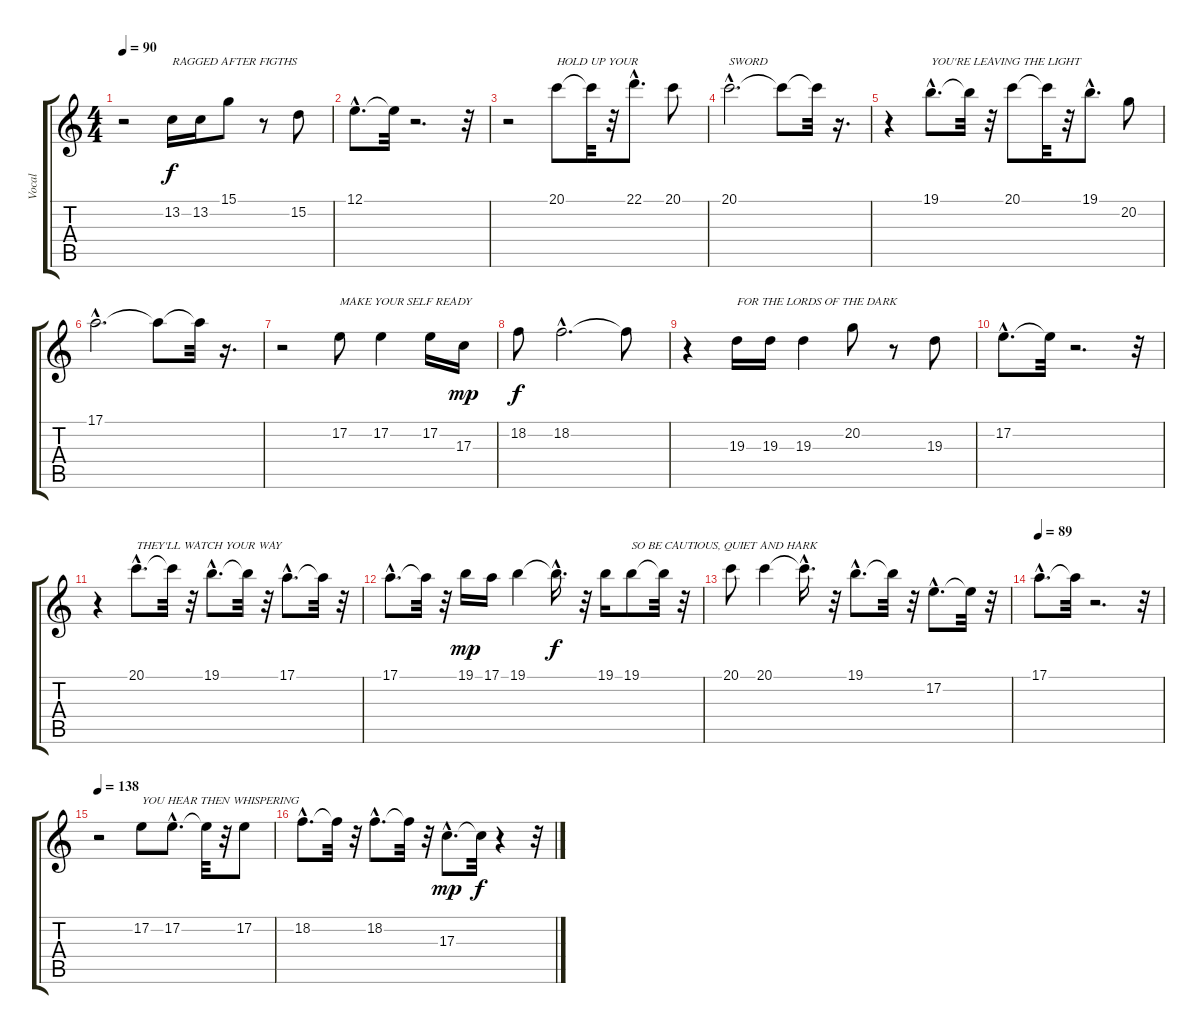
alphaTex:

\track ("Vocal" "Vocal") {instrument synthvoice}
\staff {score tabs}
\tuning (E4 B3 G3 D3 A2 E2) {hide}
\ts (4 4)
\tempo 90
\clef g2
\ks c
r.2{dy f} 13.2.16{txt "RAGGED AFTER FIGTHS"} 13.2.16 15.1.8 r.8 15.2.8 |
12.1{hac}.8{d} 12.1{t}.32 r.2{d} r.32 |
r.2 20.1.8{txt "HOLD UP YOUR"} 20.1{t}.32 r.32 22.1{hac}.8{d} 20.1.8 |
20.1{hac}.2{d txt "SWORD"} 20.1{t}.8 20.1{t}.32 r.16{d} |
r.4 19.1{hac}.8{d txt "YOU'RE LEAVING THE LIGHT"} 19.1{t}.32 r.32 20.1.8 20.1{t}.32 r.32 19.1{hac}.8{d} 20.2.8 |
17.1{hac}.2{d} 17.1{t}.8 17.1{t}.32 r.16{d} |
r.2 17.2.8{txt "MAKE YOUR SELF READY"} 17.2.4 17.2.16 17.3.16{dy mp} |
18.2.8{dy f} 18.2{hac}.2{d} 18.2{t}.8 |
r.4 19.3.16{txt "FOR THE LORDS OF THE DARK"} 19.3.16 19.3.4 20.2.8 r.8 19.3.8 |
17.2{hac}.8{d} 17.2{t}.32 r.2{d} r.32 |
r.4 20.1{hac}.8{d txt "THEY'LL WATCH YOUR WAY"} 20.1{t}.32 r.32 19.1{hac}.8{d} 19.1{t}.32 r.32 17.1{hac}.8{d} 17.1{t}.32 r.32 |
17.1{hac}.8{d} 17.1{t}.32 r.32 19.1.16{dy mp} 17.1.16 19.1.4 19.1{hac t}.16{d dy f} r.32 19.1.16 19.1.8{txt "SO BE CAUTIOUS, QUIET AND HARK"} 19.1{t}.32 r.32 |
20.1.8 20.1.4 20.1{hac t}.16{d} r.32 19.1{hac}.8{d} 19.1{t}.32 r.32 17.2{hac}.8{d} 17.2{t}.32 r.32 |
\tempo 89
17.1{hac}.8{d} 17.1{t}.32 r.2{d} r.32 |
\tempo 138
r.2 17.2.8{txt "YOU HEAR THEN WHISPERING"} 17.2{hac}.8{d} 17.2{t}.32 r.32 17.2.8 |
18.2{hac}.8{d} 18.2{t}.32 r.32 18.2{hac}.8{d} 18.2{t}.32 r.32 17.3{hac}.8{d dy mp} 17.3{t}.32{dy f} r.4 r.32
